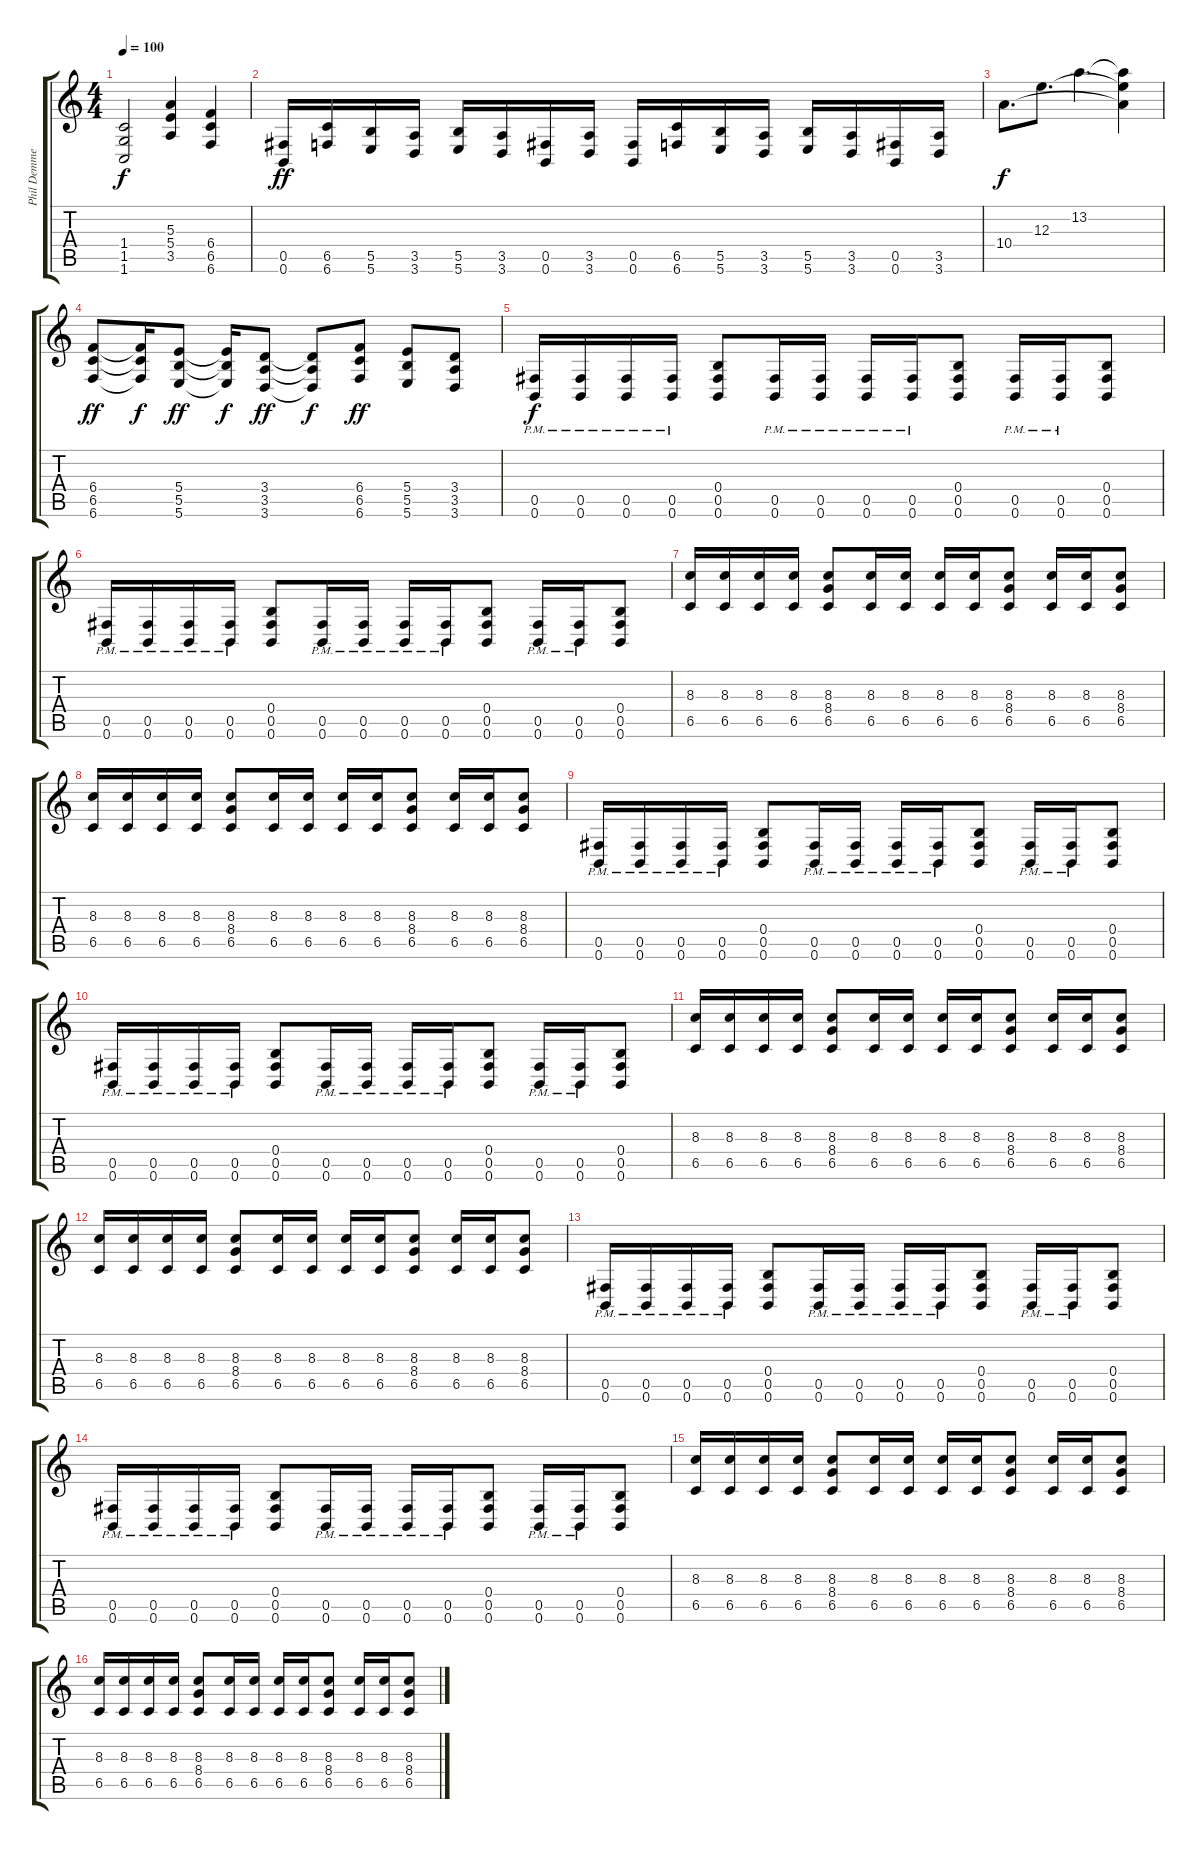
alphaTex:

\track ("Phil Demmel" "Phil Demme") {instrument distortionguitar}
\staff {score tabs}
\tuning (Db4 Ab3 E3 B2 Gb2 B1) {hide}
\ts (4 4)
\tempo 100
\clef g2
\ks c
(1.4 1.5 1.6).2{dy f} (5.3 5.4 3.5).4 (6.4 6.5 6.6).4 |
(0.5 0.6).16{dy ff} (6.5 6.6).16 (5.5 5.6).16 (3.5 3.6).16 (5.5 5.6).16 (3.5 3.6).16 (0.5 0.6).16 (3.5 3.6).16 (0.5 0.6).16 (6.5 6.6).16 (5.5 5.6).16 (3.5 3.6).16 (5.5 5.6).16 (3.5 3.6).16 (0.5 0.6).16 (3.5 3.6).16 |
10.4.8{d dy f} 12.3.8{d} 13.2.4{d} (13.2{t} 12.3{t} 10.4{t}).4 |
(6.4 6.5 6.6).8{dy ff} (6.4{t} 6.5{t} 6.6{t}).16{dy f} (5.4 5.5 5.6).8{dy ff} (5.4{t} 5.5{t} 5.6{t}).16{dy f} (3.4 3.5 3.6).8{dy ff} (3.4{t} 3.5{t} 3.6{t}).8{dy f} (6.4 6.5 6.6).8{dy ff} (5.4 5.5 5.6).8 (3.4 3.5 3.6).8 |
(0.5{pm} 0.6{pm}).16{dy f} (0.5{pm} 0.6{pm}).16 (0.5{pm} 0.6{pm}).16 (0.5{pm} 0.6{pm}).16 (0.4 0.5 0.6).8 (0.5{pm} 0.6{pm}).16 (0.5{pm} 0.6{pm}).16 (0.5{pm} 0.6{pm}).16 (0.5{pm} 0.6{pm}).16 (0.4 0.5 0.6).8 (0.5{pm} 0.6{pm}).16 (0.5{pm} 0.6{pm}).16 (0.4 0.5 0.6).8 |
(0.5{pm} 0.6{pm}).16 (0.5{pm} 0.6{pm}).16 (0.5{pm} 0.6{pm}).16 (0.5{pm} 0.6{pm}).16 (0.4 0.5 0.6).8 (0.5{pm} 0.6{pm}).16 (0.5{pm} 0.6{pm}).16 (0.5{pm} 0.6{pm}).16 (0.5{pm} 0.6{pm}).16 (0.4 0.5 0.6).8 (0.5{pm} 0.6{pm}).16 (0.5{pm} 0.6{pm}).16 (0.4 0.5 0.6).8 |
(8.3 6.5).16{instrument electricguitarclean} (8.3 6.5).16 (8.3 6.5).16 (8.3 6.5).16 (8.3 8.4 6.5).8 (8.3 6.5).16 (8.3 6.5).16 (8.3 6.5).16 (8.3 6.5).16 (8.3 8.4 6.5).8 (8.3 6.5).16 (8.3 6.5).16 (8.3 8.4 6.5).8 |
(8.3 6.5).16 (8.3 6.5).16 (8.3 6.5).16 (8.3 6.5).16 (8.3 8.4 6.5).8 (8.3 6.5).16 (8.3 6.5).16 (8.3 6.5).16 (8.3 6.5).16 (8.3 8.4 6.5).8 (8.3 6.5).16 (8.3 6.5).16 (8.3 8.4 6.5).8 |
(0.5{pm} 0.6{pm}).16{instrument distortionguitar} (0.5{pm} 0.6{pm}).16 (0.5{pm} 0.6{pm}).16 (0.5{pm} 0.6{pm}).16 (0.4 0.5 0.6).8 (0.5{pm} 0.6{pm}).16 (0.5{pm} 0.6{pm}).16 (0.5{pm} 0.6{pm}).16 (0.5{pm} 0.6{pm}).16 (0.4 0.5 0.6).8 (0.5{pm} 0.6{pm}).16 (0.5{pm} 0.6{pm}).16 (0.4 0.5 0.6).8 |
(0.5{pm} 0.6{pm}).16 (0.5{pm} 0.6{pm}).16 (0.5{pm} 0.6{pm}).16 (0.5{pm} 0.6{pm}).16 (0.4 0.5 0.6).8 (0.5{pm} 0.6{pm}).16 (0.5{pm} 0.6{pm}).16 (0.5{pm} 0.6{pm}).16 (0.5{pm} 0.6{pm}).16 (0.4 0.5 0.6).8 (0.5{pm} 0.6{pm}).16 (0.5{pm} 0.6{pm}).16 (0.4 0.5 0.6).8 |
(8.3 6.5).16{instrument electricguitarclean} (8.3 6.5).16 (8.3 6.5).16 (8.3 6.5).16 (8.3 8.4 6.5).8 (8.3 6.5).16 (8.3 6.5).16 (8.3 6.5).16 (8.3 6.5).16 (8.3 8.4 6.5).8 (8.3 6.5).16 (8.3 6.5).16 (8.3 8.4 6.5).8 |
(8.3 6.5).16 (8.3 6.5).16 (8.3 6.5).16 (8.3 6.5).16 (8.3 8.4 6.5).8 (8.3 6.5).16 (8.3 6.5).16 (8.3 6.5).16 (8.3 6.5).16 (8.3 8.4 6.5).8 (8.3 6.5).16 (8.3 6.5).16 (8.3 8.4 6.5).8 |
(0.5{pm} 0.6{pm}).16{instrument distortionguitar} (0.5{pm} 0.6{pm}).16 (0.5{pm} 0.6{pm}).16 (0.5{pm} 0.6{pm}).16 (0.4 0.5 0.6).8 (0.5{pm} 0.6{pm}).16 (0.5{pm} 0.6{pm}).16 (0.5{pm} 0.6{pm}).16 (0.5{pm} 0.6{pm}).16 (0.4 0.5 0.6).8 (0.5{pm} 0.6{pm}).16 (0.5{pm} 0.6{pm}).16 (0.4 0.5 0.6).8 |
(0.5{pm} 0.6{pm}).16 (0.5{pm} 0.6{pm}).16 (0.5{pm} 0.6{pm}).16 (0.5{pm} 0.6{pm}).16 (0.4 0.5 0.6).8 (0.5{pm} 0.6{pm}).16 (0.5{pm} 0.6{pm}).16 (0.5{pm} 0.6{pm}).16 (0.5{pm} 0.6{pm}).16 (0.4 0.5 0.6).8 (0.5{pm} 0.6{pm}).16 (0.5{pm} 0.6{pm}).16 (0.4 0.5 0.6).8 |
(8.3 6.5).16{instrument electricguitarclean} (8.3 6.5).16 (8.3 6.5).16 (8.3 6.5).16 (8.3 8.4 6.5).8 (8.3 6.5).16 (8.3 6.5).16 (8.3 6.5).16 (8.3 6.5).16 (8.3 8.4 6.5).8 (8.3 6.5).16 (8.3 6.5).16 (8.3 8.4 6.5).8 |
(8.3 6.5).16 (8.3 6.5).16 (8.3 6.5).16 (8.3 6.5).16 (8.3 8.4 6.5).8 (8.3 6.5).16 (8.3 6.5).16 (8.3 6.5).16 (8.3 6.5).16 (8.3 8.4 6.5).8 (8.3 6.5).16 (8.3 6.5).16 (8.3 8.4 6.5).8
